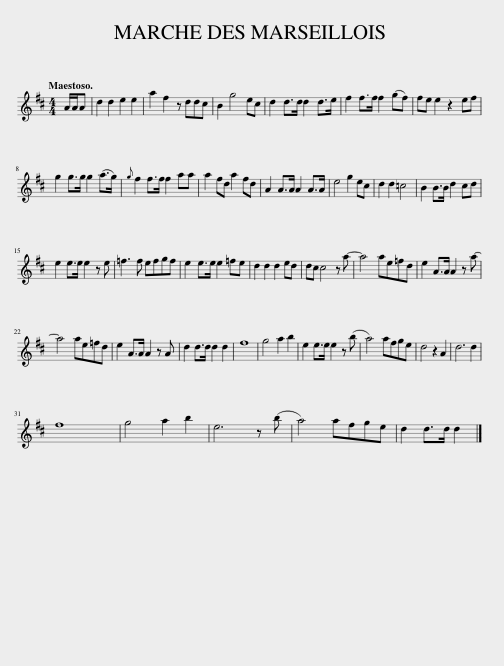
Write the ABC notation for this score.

X:1
L:1/8
Q:1/4=120
M:4/4
I:linebreak $
K:D
V:1 treble
V:1
 A/A/A | d2 d2 e2 e2 | a2 f2 z ddc | B2 g4 ec | d2 d>d d2 d>e | %5
 f2 f>f f2 (gf) | fe e2 z2 ef |$ g2 g>g g2 (a>g) |{g} f2 f>f f2 aa | a2 fd a2 fd | %10
 A2 A>A A2 A>A | e4 g2 ec | d2 d2 =c4 | B2 B>B d2 cd |$ e2 e>e e2 z e | %15
 =f3 f efgf | e2 e>e e2 =fe | d2 d2 d2 ed | dc c4 z a- | a4 ae=fd | %20
 e2 A>A A2 z a- |$ a4 ae=fd | e2 A>A A2 z A | d2 d>d d2 d2 | f8 | %25
 g4 a2 b2 | e2 e>e e2 z (b | a4) afge | d4 z2 A2 | d6 d2 |$ %30
 f8 | g4 a2 b2 | e6 z (b | a4) afge | d2 d>d d2 |] %35
